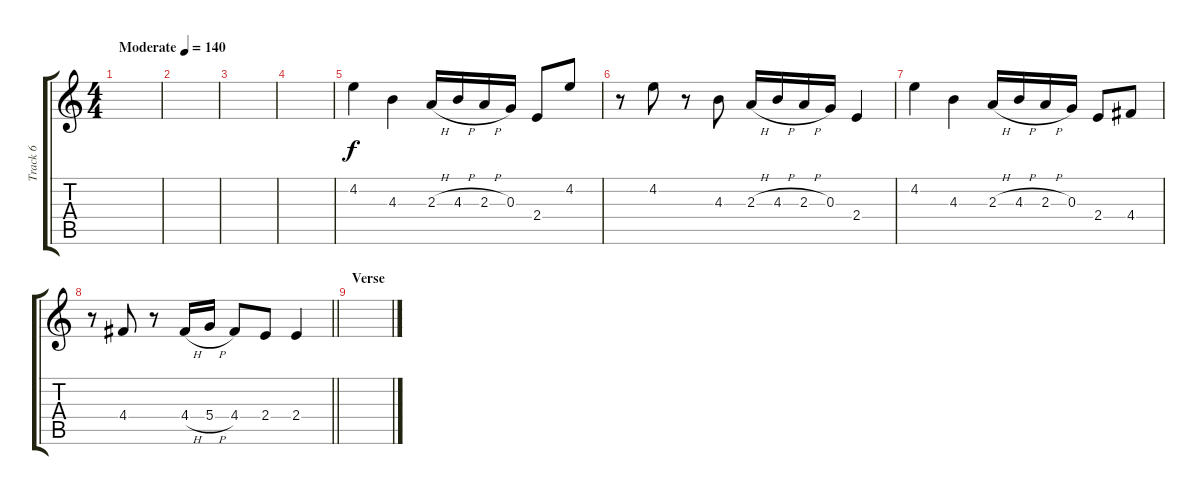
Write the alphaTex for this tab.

\track ("Track 6" "Track 6") {instrument lead2sawtooth}
\staff {score tabs}
\tuning (F5 C5 G4 D4 A3 E3) {hide}
\ts (4 4)
\tempo (140 "Moderate")
\clef g2
\ks c
|
|
|
|
4.2.4 4.3.4 2.3{h}.16 4.3{h}.16 2.3{h}.16 0.3.16 2.4.8 4.2.8 |
r.8 4.2.8 r.8 4.3.8 2.3{h}.16 4.3{h}.16 2.3{h}.16 0.3.16 2.4.4 |
4.2.4 4.3.4 2.3{h}.16 4.3{h}.16 2.3{h}.16 0.3.16 2.4.8 4.4.8 |
\barLineRight lightlight
r.8 4.4.8 r.8 4.4{h}.16 5.4{h}.16 4.4.8 2.4.8 2.4.4 |
\section ("" "Verse")
